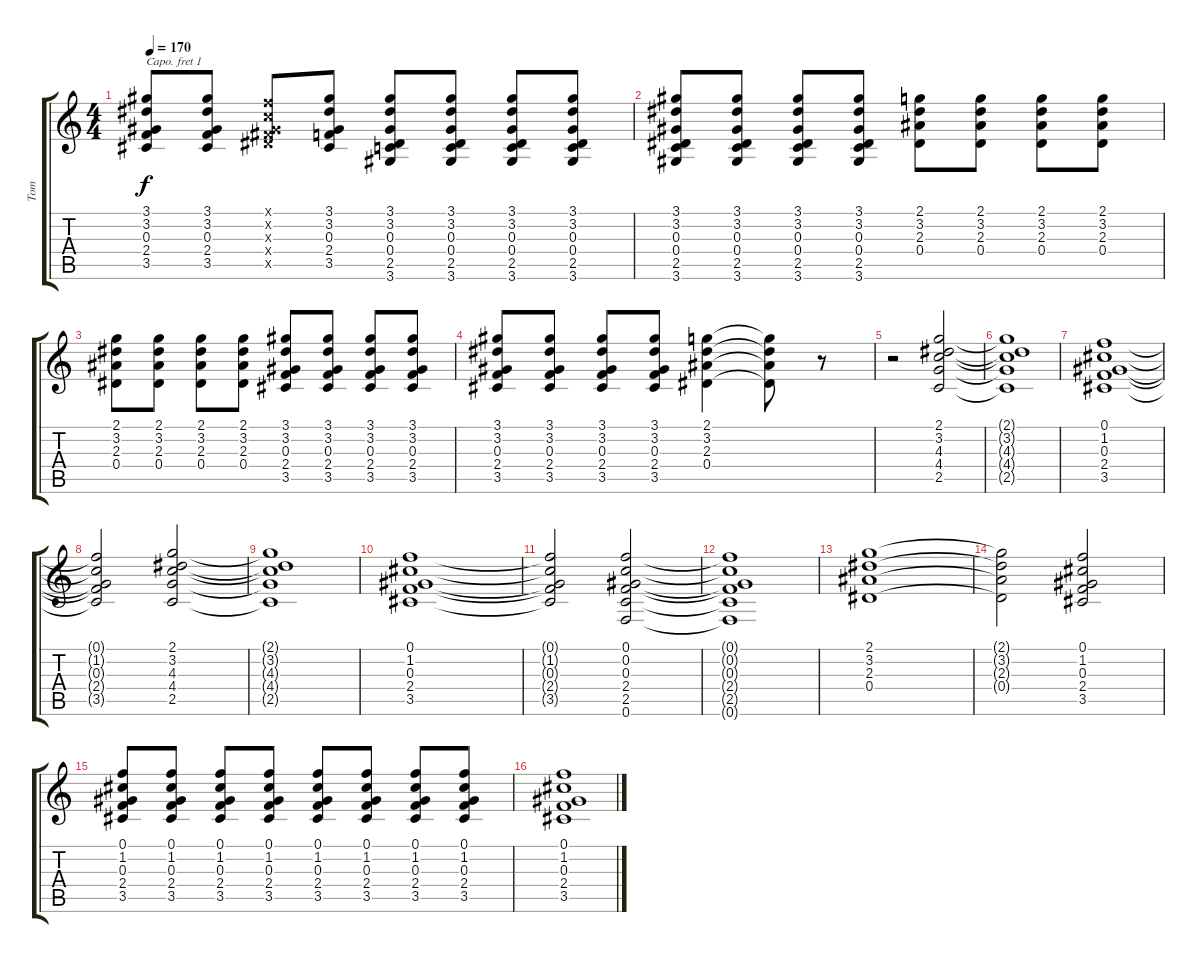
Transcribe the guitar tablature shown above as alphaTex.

\track ("Tom" "Tom") {instrument overdrivenguitar}
\staff {score tabs}
\capo 1
\tuning (E4 B3 G3 D3 A2 E2) {hide}
\ts (4 4)
\tempo 170
\clef g2
\ks c
(3.1 3.2 0.3 2.4 3.5).8{dy f} (3.1 3.2 0.3 2.4 3.5).8 (0.1{x} 0.2{x} 0.3{x} 0.4{x} 8.5{x}).8 (3.1 3.2 0.3 2.4 3.5).8 (3.1 3.2 0.3 0.4 2.5 3.6).8 (3.1 3.2 0.3 0.4 2.5 3.6).8 (3.1 3.2 0.3 0.4 2.5 3.6).8 (3.1 3.2 0.3 0.4 2.5 3.6).8 |
(3.1 3.2 0.3 0.4 2.5 3.6).8 (3.1 3.2 0.3 0.4 2.5 3.6).8 (3.1 3.2 0.3 0.4 2.5 3.6).8 (3.1 3.2 0.3 0.4 2.5 3.6).8 (2.1 3.2 2.3 0.4).8 (2.1 3.2 2.3 0.4).8 (2.1 3.2 2.3 0.4).8 (2.1 3.2 2.3 0.4).8 |
(2.1 3.2 2.3 0.4).8 (2.1 3.2 2.3 0.4).8 (2.1 3.2 2.3 0.4).8 (2.1 3.2 2.3 0.4).8 (3.1 3.2 0.3 2.4 3.5).8 (3.1 3.2 0.3 2.4 3.5).8 (3.1 3.2 0.3 2.4 3.5).8 (3.1 3.2 0.3 2.4 3.5).8 |
(3.1 3.2 0.3 2.4 3.5).8 (3.1 3.2 0.3 2.4 3.5).8 (3.1 3.2 0.3 2.4 3.5).8 (3.1 3.2 0.3 2.4 3.5).8 (2.1 3.2 2.3 0.4).4 (2.1{t} 3.2{t} 2.3{t} 0.4{t}).8 r.8 |
r.2 (2.1 3.2 4.3 4.4 2.5).2 |
(2.1{t} 3.2{t} 4.3{t} 4.4{t} 2.5{t}).1 |
(0.1 1.2 0.3 2.4 3.5).1 |
(0.1{t} 1.2{t} 0.3{t} 2.4{t} 3.5{t}).2 (2.1 3.2 4.3 4.4 2.5).2 |
(2.1{t} 3.2{t} 4.3{t} 4.4{t} 2.5{t}).1 |
(0.1 1.2 0.3 2.4 3.5).1 |
(0.1{t} 1.2{t} 0.3{t} 2.4{t} 3.5{t}).2 (0.1 0.2 0.3 2.4 2.5 0.6).2 |
(0.1{t} 0.2{t} 0.3{t} 2.4{t} 2.5{t} 0.6{t}).1 |
(2.1 3.2 2.3 0.4).1 |
(2.1{t} 3.2{t} 2.3{t} 0.4{t}).2 (0.1 1.2 0.3 2.4 3.5).2 |
(0.1 1.2 0.3 2.4 3.5).8 (0.1 1.2 0.3 2.4 3.5).8 (0.1 1.2 0.3 2.4 3.5).8 (0.1 1.2 0.3 2.4 3.5).8 (0.1 1.2 0.3 2.4 3.5).8 (0.1 1.2 0.3 2.4 3.5).8 (0.1 1.2 0.3 2.4 3.5).8 (0.1 1.2 0.3 2.4 3.5).8 |
(0.1 1.2 0.3 2.4 3.5).1
